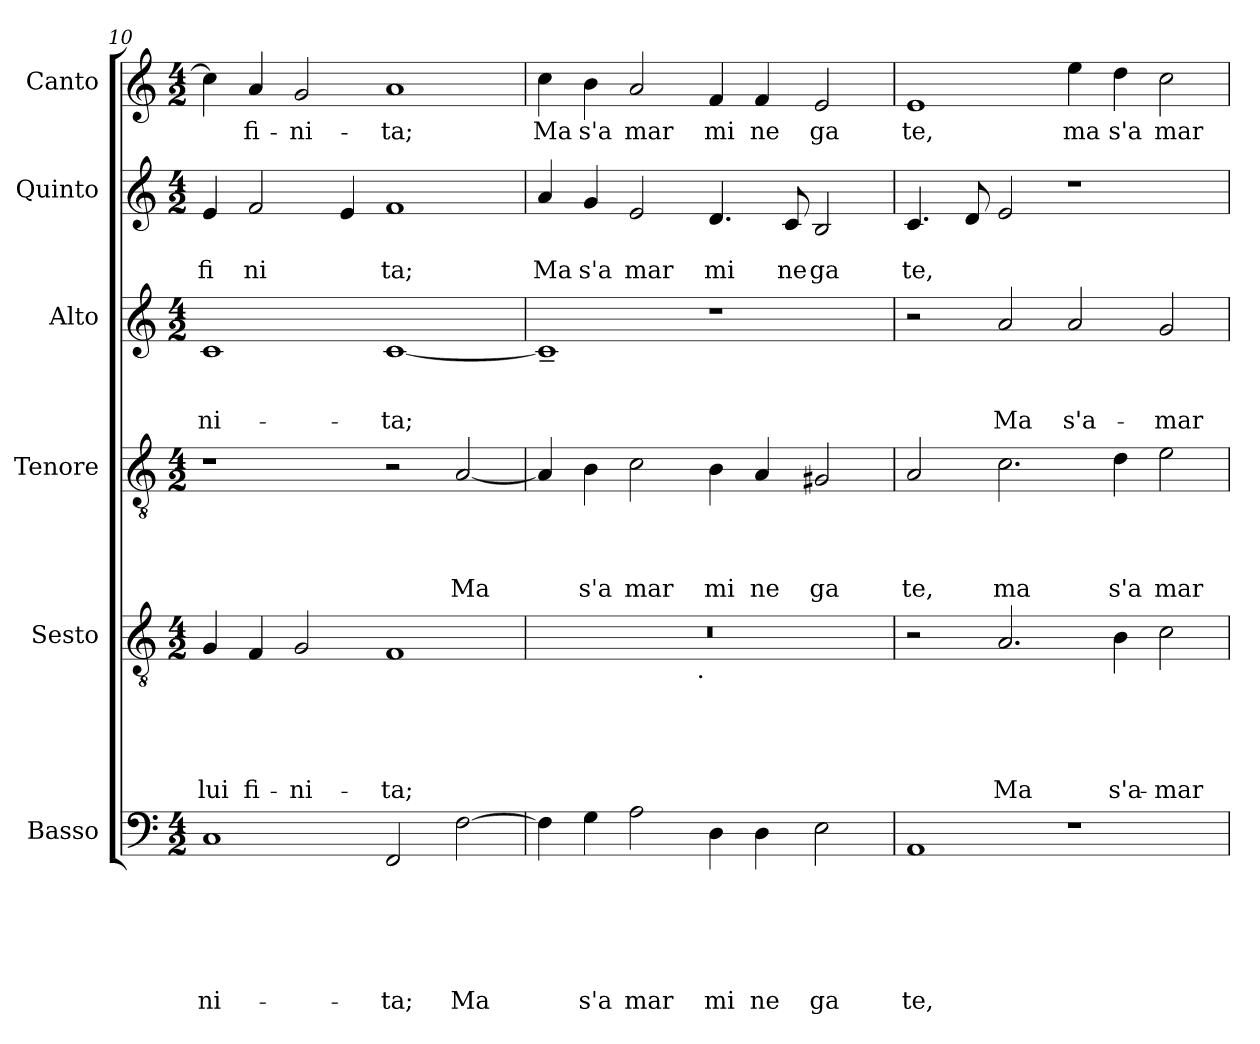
**kern	**text	**text	**text	**text	**text	**text	**kern	**text	**text	**text	**text	**text	**kern	**text	**text	**text	**text	**kern	**text	**text	**text	**kern	**text	**text	**kern	**text
*part6	*part6	*part6	*part6	*part6	*part6	*part6	*part5	*part5	*part5	*part5	*part5	*part5	*part4	*part4	*part4	*part4	*part4	*part3	*part3	*part3	*part3	*part2	*part2	*part2	*part1	*part1
*staff6	*staff6	*staff6	*staff6	*staff6	*staff6	*staff6	*staff5	*staff5	*staff5	*staff5	*staff5	*staff5	*staff4	*staff4	*staff4	*staff4	*staff4	*staff3	*staff3	*staff3	*staff3	*staff2	*staff2	*staff2	*staff1	*staff1
*I"Basso	*	*	*	*	*	*	*I"Sesto	*	*	*	*	*	*I"Tenore	*	*	*	*	*I"Alto	*	*	*	*I"Quinto	*	*	*I"Canto	*
*clefF4	*	*	*	*	*	*	*clefGv2	*	*	*	*	*	*clefGv2	*	*	*	*	*clefG2	*	*	*	*clefG2	*	*	*clefG2	*
*k[]	*	*	*	*	*	*	*k[]	*	*	*	*	*	*k[]	*	*	*	*	*k[]	*	*	*	*k[]	*	*	*k[]	*
*C:	*	*	*	*	*	*	*C:	*	*	*	*	*	*C:	*	*	*	*	*C:	*	*	*	*C:	*	*	*C:	*
*M4/2	*	*	*	*	*	*	*M4/2	*	*	*	*	*	*M4/2	*	*	*	*	*M4/2	*	*	*	*M4/2	*	*	*M4/2	*
=10	=10	=10	=10	=10	=10	=10	=10	=10	=10	=10	=10	=10	=10	=10	=10	=10	=10	=10	=10	=10	=10	=10	=10	=10	=10	=10
!	!	!	!	!	!	!LO:LY:b	!	!	!	!	!	!LO:LY:b	!	!	!	!	!	!	!	!	!LO:LY:b	!	!	!LO:LY:b	!	!
1C	.	.	.	.	.	-ni-	4G/	.	.	.	.	lui	1r	.	.	.	.	1c	.	.	-ni-	4e/	.	fi	4cc\]	.
!	!	!	!	!	!	!	!	!	!	!	!	!LO:LY:b	!	!	!	!	!	!	!	!	!	!	!	!LO:LY:b	!	!LO:LY:b
.	.	.	.	.	.	.	4F/	.	.	.	.	fi-	.	.	.	.	.	.	.	.	.	2f/	.	ni	4a/	fi-
!	!	!	!	!	!	!	!	!	!	!	!	!LO:LY:b	!	!	!	!	!	!	!	!	!	!	!	!	!	!LO:LY:b
.	.	.	.	.	.	.	2G/	.	.	.	.	-ni-	.	.	.	.	.	.	.	.	.	.	.	.	2g/	-ni-
.	.	.	.	.	.	.	.	.	.	.	.	.	.	.	.	.	.	.	.	.	.	4e/	.	.	.	.
!	!	!	!	!	!	!LO:LY:b	!	!	!	!	!	!LO:LY:b	!	!	!	!	!	!	!	!	!LO:LY:b	!	!	!LO:LY:b	!	!LO:LY:b
2FF/	.	.	.	.	.	-ta;	1F	.	.	.	.	-ta;	2r	.	.	.	.	[<1c	.	.	-ta;	1f	.	ta;	1a	-ta;
!	!	!	!	!	!	!LO:LY:b	!	!	!	!	!	!	!	!	!	!	!LO:LY:b	!	!	!	!	!	!	!	!	!
[<2F\	.	.	.	.	.	Ma	.	.	.	.	.	.	[<2A/	.	.	.	Ma	.	.	.	.	.	.	.	.	.
!!LO:PB:g=z
=11	=11	=11	=11	=11	=11	=11	=11	=11	=11	=11	=11	=11	=11	=11	=11	=11	=11	=11	=11	=11	=11	=11	=11	=11	=11	=11
!	!	!	!	!	!	!	!	!	!	!	!	!	!	!	!	!	!	!	!	!	!	!	!	!LO:LY:b	!	!LO:LY:b
*	*	*	*	*	*	*	*^	*	*	*	*	*	*	*	*	*	*	*	*	*	*	*	*	*	*	*
4F\]	.	.	.	.	.	.	0r	2ryy	.	.	.	.	.	4A/]	.	.	.	.	1c~<]	.	.	.	4a/	.	Ma	4cc\	Ma
!	!	!	!	!	!	!LO:LY:b	!	!	!	!	!	!	!	!	!	!	!	!LO:LY:b	!	!	!	!	!	!	!LO:LY:b	!	!LO:LY:b
4G\	.	.	.	.	.	s'a	.	.	.	.	.	.	.	4B\	.	.	.	s'a	.	.	.	.	4g/	.	s'a	4b\	s'a
!	!	!	!	!	!	!LO:LY:b	!	!	!	!	!	!	!	!	!	!	!	!LO:LY:b	!	!	!	!	!	!	!LO:LY:b	!	!LO:LY:b
2A\	.	.	.	.	.	mar	.	4...ryy	.	.	.	.	.	2c\	.	.	.	mar	.	.	.	.	2e/	.	mar	2a/	mar
!	!	!	!	!	!	!	!	!LO:TX:b:t=.	!	!	!	!	!	!	!	!	!	!	!	!	!	!	!	!	!	!	!
.	.	.	.	.	.	.	.	1ryy	.	.	.	.	.	.	.	.	.	.	.	.	.	.	.	.	.	.	.
!	!	!	!	!	!	!LO:LY:b	!	!	!	!	!	!	!	!	!	!	!	!LO:LY:b	!	!	!	!	!	!	!LO:LY:b	!	!LO:LY:b
4D\	.	.	.	.	.	mi	.	.	.	.	.	.	.	4B\	.	.	.	mi	1r	.	.	.	4.d/	.	mi	4f/	mi
!	!	!	!	!	!	!LO:LY:b	!	!	!	!	!	!	!	!	!	!	!	!LO:LY:b	!	!	!	!	!	!	!	!	!LO:LY:b
4D\	.	.	.	.	.	ne	.	.	.	.	.	.	.	4A/	.	.	.	ne	.	.	.	.	.	.	.	4f/	ne
!	!	!	!	!	!	!	!	!	!	!	!	!	!	!	!	!	!	!	!	!	!	!	!	!	!LO:LY:b	!	!
.	.	.	.	.	.	.	.	.	.	.	.	.	.	.	.	.	.	.	.	.	.	.	8c/	.	ne	.	.
!	!	!	!	!	!	!LO:LY:b	!	!	!	!	!	!	!	!	!	!	!	!LO:LY:b	!	!	!	!	!	!	!LO:LY:b	!	!LO:LY:b
2E\	.	.	.	.	.	ga	.	.	.	.	.	.	.	2G#X/	.	.	.	ga	.	.	.	.	2B/	.	ga	2e/	ga
.	.	.	.	.	.	.	.	32ryy	.	.	.	.	.	.	.	.	.	.	.	.	.	.	.	.	.	.	.
=12	=12	=12	=12	=12	=12	=12	=12	=12	=12	=12	=12	=12	=12	=12	=12	=12	=12	=12	=12	=12	=12	=12	=12	=12	=12	=12	=12
!	!	!	!	!	!	!LO:LY:b	!	!	!	!	!	!	!	!	!	!	!	!LO:LY:b	!	!	!	!	!	!	!LO:LY:b	!	!LO:LY:b
*	*	*	*	*	*	*	*v	*v	*	*	*	*	*	*	*	*	*	*	*	*	*	*	*	*	*	*	*
1AA	.	.	.	.	.	te,	2r	.	.	.	.	.	2A/	.	.	.	te,	2r	.	.	.	4.c/	.	te,	1e	te,
.	.	.	.	.	.	.	.	.	.	.	.	.	.	.	.	.	.	.	.	.	.	8d/	.	.	.	.
!	!	!	!	!	!	!	!	!	!	!	!	!LO:LY:b	!	!	!	!	!LO:LY:b	!	!	!	!LO:LY:b	!	!	!	!	!
.	.	.	.	.	.	.	2.A/	.	.	.	.	Ma	2.c\	.	.	.	ma	2a/	.	.	Ma	2e/	.	.	.	.
!	!	!	!	!	!	!	!	!	!	!	!	!	!	!	!	!	!	!	!	!	!LO:LY:b	!	!	!	!	!LO:LY:b
1r	.	.	.	.	.	.	.	.	.	.	.	.	.	.	.	.	.	2a/	.	.	s'a-	1r	.	.	4ee\	ma
!	!	!	!	!	!	!	!	!	!	!	!	!LO:LY:b	!	!	!	!	!LO:LY:b	!	!	!	!	!	!	!	!	!LO:LY:b
.	.	.	.	.	.	.	4B\	.	.	.	.	s'a-	4d\	.	.	.	s'a	.	.	.	.	.	.	.	4dd\	s'a
!	!	!	!	!	!	!	!	!	!	!	!	!LO:LY:b	!	!	!	!	!LO:LY:b	!	!	!	!LO:LY:b	!	!	!	!	!LO:LY:b
.	.	.	.	.	.	.	2c\	.	.	.	.	-mar-	2e\	.	.	.	mar	2g/	.	.	-mar-	.	.	.	2cc\	mar
=	=	=	=	=	=	=	=	=	=	=	=	=	=	=	=	=	=	=	=	=	=	=	=	=	=	=
*-	*-	*-	*-	*-	*-	*-	*-	*-	*-	*-	*-	*-	*-	*-	*-	*-	*-	*-	*-	*-	*-	*-	*-	*-	*-	*-
